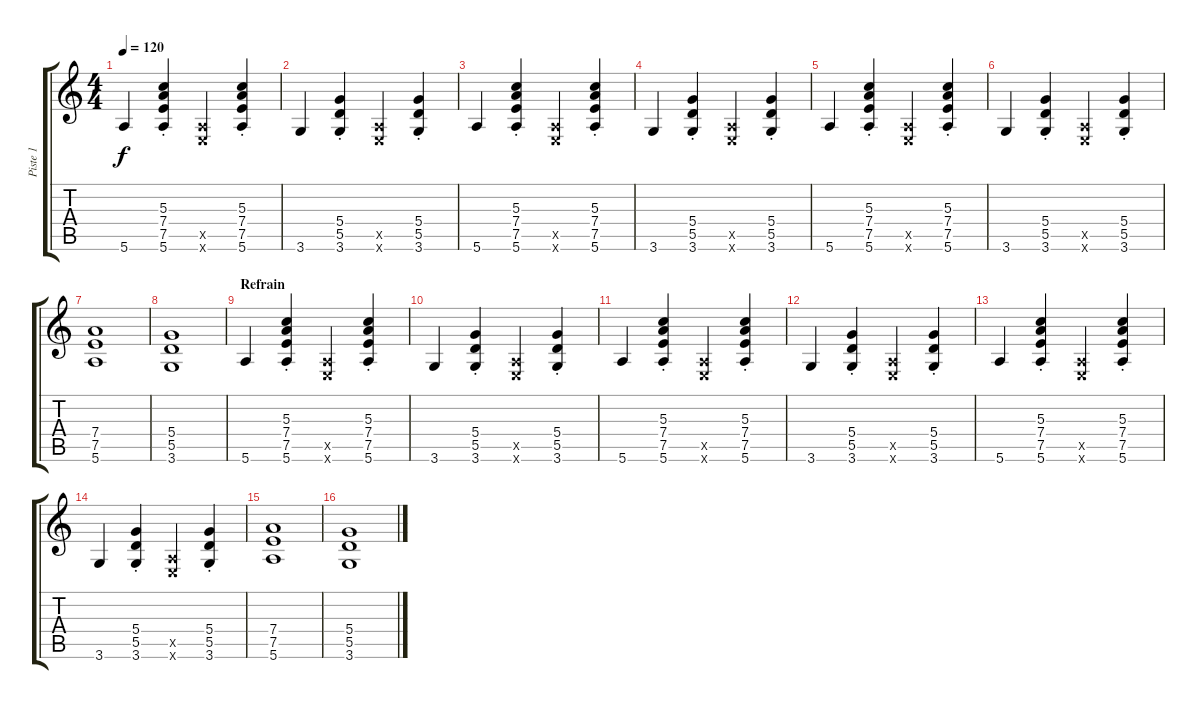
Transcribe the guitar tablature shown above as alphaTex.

\track ("Piste 1" "Piste 1") {instrument acousticguitarnylon}
\staff {score tabs}
\tuning (E4 B3 G3 D3 A2 E2) {hide}
\ts (4 4)
\tempo 120
\clef g2
\ks c
5.6.4{dy f} (5.3{st} 7.4{st} 7.5{st} 5.6{st}).4 (0.5{x} 0.6{x}).4 (5.3{st} 7.4{st} 7.5{st} 5.6{st}).4 |
3.6.4 (5.4{st} 5.5{st} 3.6{st}).4 (0.5{x} 0.6{x}).4 (5.4{st} 5.5{st} 3.6{st}).4 |
5.6.4 (5.3{st} 7.4{st} 7.5{st} 5.6{st}).4 (0.5{x} 0.6{x}).4 (5.3{st} 7.4{st} 7.5{st} 5.6{st}).4 |
3.6.4 (5.4{st} 5.5{st} 3.6{st}).4 (0.5{x} 0.6{x}).4 (5.4{st} 5.5{st} 3.6{st}).4 |
5.6.4 (5.3{st} 7.4{st} 7.5{st} 5.6{st}).4 (0.5{x} 0.6{x}).4 (5.3{st} 7.4{st} 7.5{st} 5.6{st}).4 |
3.6.4 (5.4{st} 5.5{st} 3.6{st}).4 (0.5{x} 0.6{x}).4 (5.4{st} 5.5{st} 3.6{st}).4 |
(7.4 7.5 5.6).1 |
(5.4 5.5 3.6).1 |
\section ("" "Refrain")
5.6.4 (5.3{st} 7.4{st} 7.5{st} 5.6{st}).4 (0.5{x} 0.6{x}).4 (5.3{st} 7.4{st} 7.5{st} 5.6{st}).4 |
3.6.4 (5.4{st} 5.5{st} 3.6{st}).4 (0.5{x} 0.6{x}).4 (5.4{st} 5.5{st} 3.6{st}).4 |
5.6.4 (5.3{st} 7.4{st} 7.5{st} 5.6{st}).4 (0.5{x} 0.6{x}).4 (5.3{st} 7.4{st} 7.5{st} 5.6{st}).4 |
3.6.4 (5.4{st} 5.5{st} 3.6{st}).4 (0.5{x} 0.6{x}).4 (5.4{st} 5.5{st} 3.6{st}).4 |
5.6.4 (5.3{st} 7.4{st} 7.5{st} 5.6{st}).4 (0.5{x} 0.6{x}).4 (5.3{st} 7.4{st} 7.5{st} 5.6{st}).4 |
3.6.4 (5.4{st} 5.5{st} 3.6{st}).4 (0.5{x} 0.6{x}).4 (5.4{st} 5.5{st} 3.6{st}).4 |
(7.4 7.5 5.6).1 |
(5.4 5.5 3.6).1
